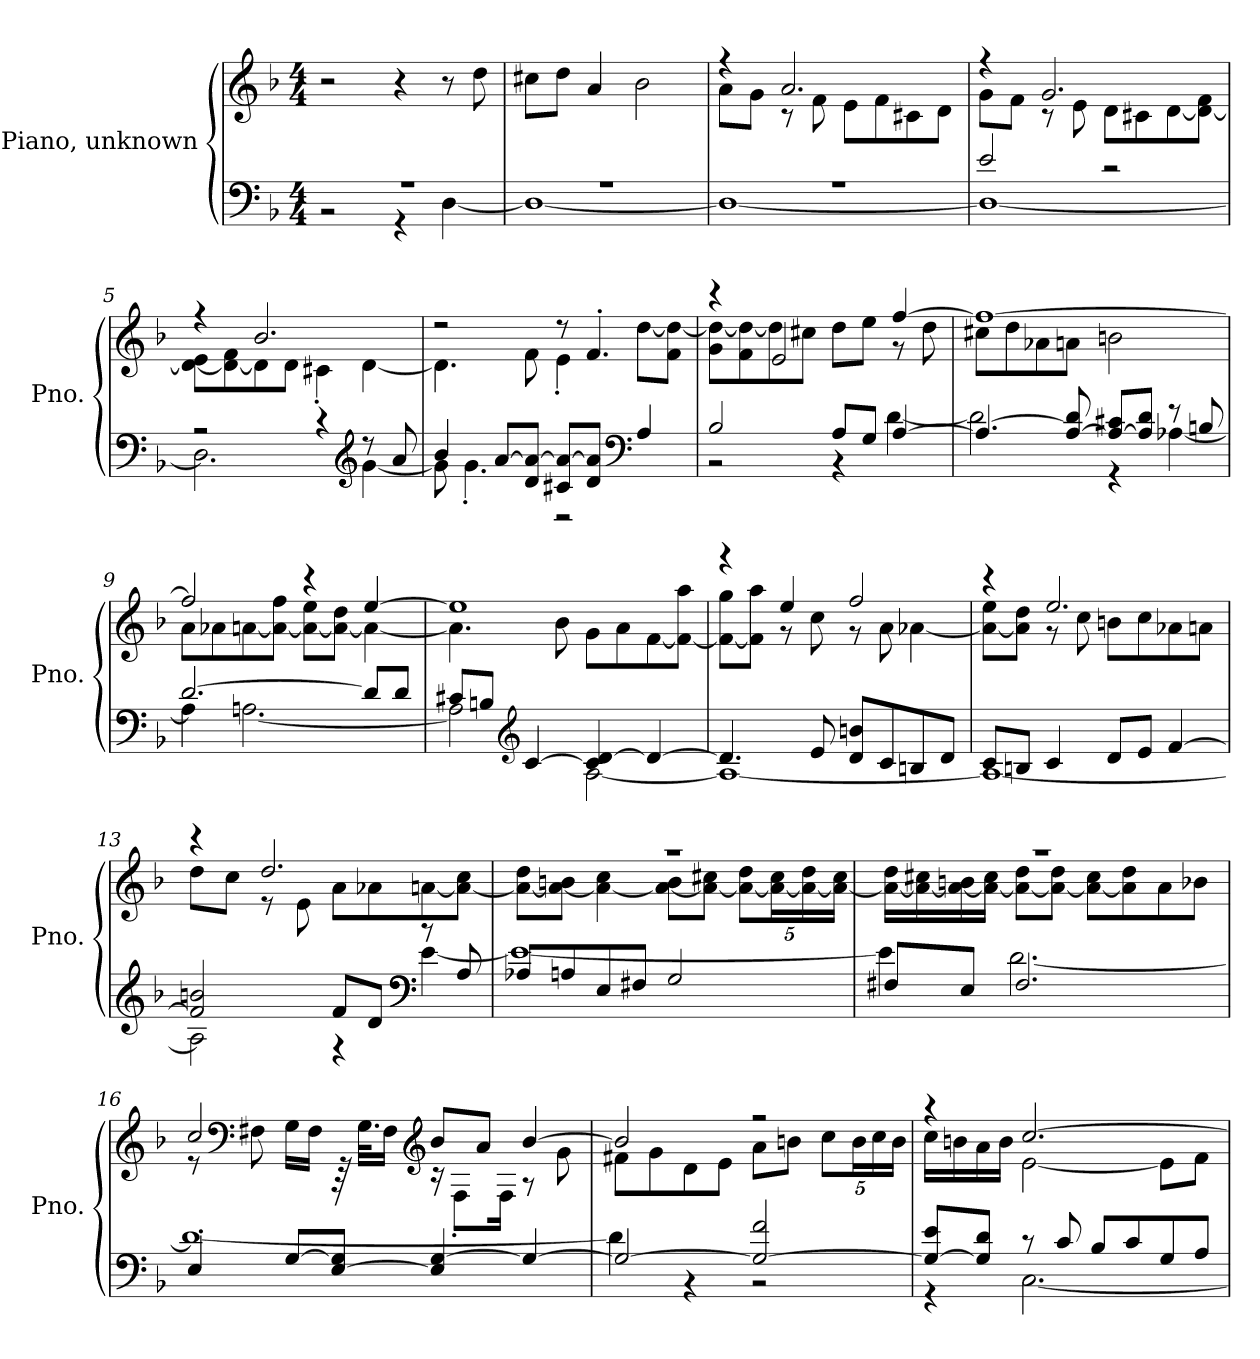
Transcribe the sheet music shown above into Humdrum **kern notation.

**kern	**kern
*part1	*part1
*staff2	*staff1
*I"Piano, unknown	*
*I'Pno.	*
*clefF4	*clefG2
*k[b-]	*k[b-]
*M4/4	*M4/4
*MM110	*MM110
=1	=1
*^	*
1r	2r	2r
.	4r	4r
.	[4D\	8r
.	.	8dd\
=2	=2	=2
1r	1D_	8cc#X\L
.	.	8dd\J
.	.	4a/
.	.	2b-\
=3	=3	=3
*	*	*^
1r	1D_	4r	8a\L
.	.	.	8g\J
.	.	2.a/	8r
.	.	.	8f\
.	.	.	8e\L
.	.	.	8f\
.	.	.	8c#X\
.	.	.	8d\J
=4	=4	=4	=4
2e/	1D_	4r	8g\L
.	.	.	8f\J
.	.	2.g/	8r
.	.	.	8e\
2r	.	.	8d\L
.	.	.	8c#X\
.	.	.	[8d\
.	.	.	8d\_ 8f\J
=5	=5	=5	=5
2r	2.D\]	4r	8d\_ 8e\L
.	.	.	8d\_ 8f\
.	.	2.b-/	8d\]
.	.	.	8d\J
4r	.	.	4c#X'\
*clefG2	*	*	*
8r	[4g\	.	[4d\
8a/	.	.	.
!!LO:LB:g=z	!!
=6	=6	=6	=6
4b-/	8g\]	2r	4.d\]
.	4.g'\	.	.
[8a/L	.	.	.
8d/ 8a/_J	.	.	8f\
8c#X/ 8a/_L	2r	8r	4e'\
8d/ 8a/]J	.	4.f'/	.
*clefF4	*	*	*
4A/	.	.	[8dd\L
.	.	.	8f\ 8dd\_J
=7	=7	=7	=7
2B-/	2r	4r	8g\ 8dd\_L
.	.	.	8f\ 8dd\_
.	.	2e/	8dd\]
.	.	.	8cc#X\J
8A/L	4r	.	8dd\L
8G/J	.	.	8ee\J
[4A/	[4d\	[4ff/	8r
.	.	.	8dd\
=8	=8	=8	=8
4.A/_	2d\]	1ff_	8cc#X\L
.	.	.	8dd\
.	.	.	8a-X\
8A/_ 8d/	.	.	8an\J
8A/_ 8c#X/L	4r	.	2bn\
8A/] 8d/J	.	.	.
8r	[4A-X\	.	.
8Bn/	.	.	.
!!LO:LB:g=z	!!
=9	=9	=9	=9
[2.d/	4A-\]	2ff/]	8a\L
.	.	.	8a-X\
.	[2.An\	.	[8an\
.	.	.	8a\_ 8ff\J
.	.	4r	8a\_ 8ee\L
.	.	.	8a\_ 8dd\J
8d/L]	.	[4ee/	4a\_
8d/J	.	.	.
=10	=10	=10	=10
8c#X/L	2A\]	1ee]	4.a\]
8Bn/J	.	.	.
*clefG2	*	*	*
[4c#/	.	.	.
.	.	.	8b-\
4c#/] [4d/	[2A\	.	8g\L
.	.	.	8a\
4d/_	.	.	[8f\
.	.	.	8f\_ 8aa\J
=11	=11	=11	=11
4.d/]	1A_	4r	8f\_ 8gg\L
.	.	.	8f\] 8aa\J
.	.	4ee/	8r
8e/	.	.	8cc\
8d/ 8bn/L	.	2ff/	8r
8c/	.	.	8a\
8Bn/	.	.	[4a-X\
8d/J	.	.	.
!!LO:LB:g=z	!!
=12	=12	=12	=12
8c/L	1A_	4r	8a-\_ 8ee\L
8Bn/J	.	.	8a-\] 8dd\J
4c/	.	2.ee/	8r
.	.	.	8cc\
8d/L	.	.	8bn\L
8e/J	.	.	8cc\
[4f/	.	.	8a-X\
.	.	.	8an\J
=13	=13	=13	=13
2f/] 2bn/	2A\]	4r	8dd\L
.	.	.	8cc\J
.	.	2.dd/	8r
.	.	.	8e\
8f/L	4r	.	8a\L
8d/J	.	.	8a-X\
*clefF4	*	*	*
8r	[4e\	.	[8an\
8A/	.	.	8a\_ 8cc\J
=14	=14	=14	=14
8A-X/L	1e_	1r	8a\_ 8dd\L
8An/	.	.	8a\_ 8bn\J
8E/	.	.	4a\_ 4cc\
8F#X/J	.	.	.
2G/	.	.	8a\_ 8b\L
.	.	.	8a\_ 8cc#X\J
*	*	*	*Xbrackettup
.	.	.	10a\_ 10dd\L
.	.	.	20a\_ 20cc#\L
.	.	.	20a\_ 20dd\
.	.	.	20a\_ 20cc#\JJ
!!LO:LB:g=z	!!
=15	=15	=15	=15
8F#X/L	4e\]	1r	16a\_ 16dd\LL
.	.	.	16a\_ 16cc#X\
8E/J	.	.	16a\_ 16bn\
.	.	.	16a\_ 16cc#\JJ
2.F#/	[2.d\	.	8a\_ 8dd\L
.	.	.	8a\_ 8dd\J
.	.	.	8a\_ 8cc#\L
.	.	.	8a\] 8dd\
.	.	.	8a\
.	.	.	8b-X\J
=16	=16	=16	=16
4E'/	1d_	2cc/	8r
*	*	*clefF4	*
.	.	.	8F#X\
[8G/L	.	.	16G\LL
.	.	.	16F#\JJ
[8E/ 8G/]J	.	.	64r
.	.	.	32.G\KLL
.	.	.	16F#\JJ
*	*	*clefG2	*
4E/] [4G/	.	8b-/L	16r
.	.	.	8F#'\L
.	.	8a/J	.
.	.	.	16F#\Jk
4G/_	.	[4b-/	8r
.	.	.	8g\
!!LO:LB:g=z	!!
=17	=17	=17	=17
2G/_	4d\]	2b-/]	8f#X\L
.	.	.	8g\
.	4r	.	8d\
.	.	.	8e\J
2G/_ 2f/	2r	2r	8a\L
.	.	.	8bn\J
.	.	.	10cc\L
.	.	.	20b\L
.	.	.	20cc\
.	.	.	20b\JJ
=18	=18	=18	=18
8G/_ 8e/L	4r	4r	16cc\LL
.	.	.	16bn\
8G/] 8d/J	.	.	16a\
.	.	.	16b\JJ
8r	[2.C\	[2.cc/	[2e\
8c/	.	.	.
8B-/L	.	.	.
8c/	.	.	.
8G/	.	.	8e\L]
8A/J	.	.	8f\J
*v	*v	*	*
*	*v	*v
=	=
*-	*-
